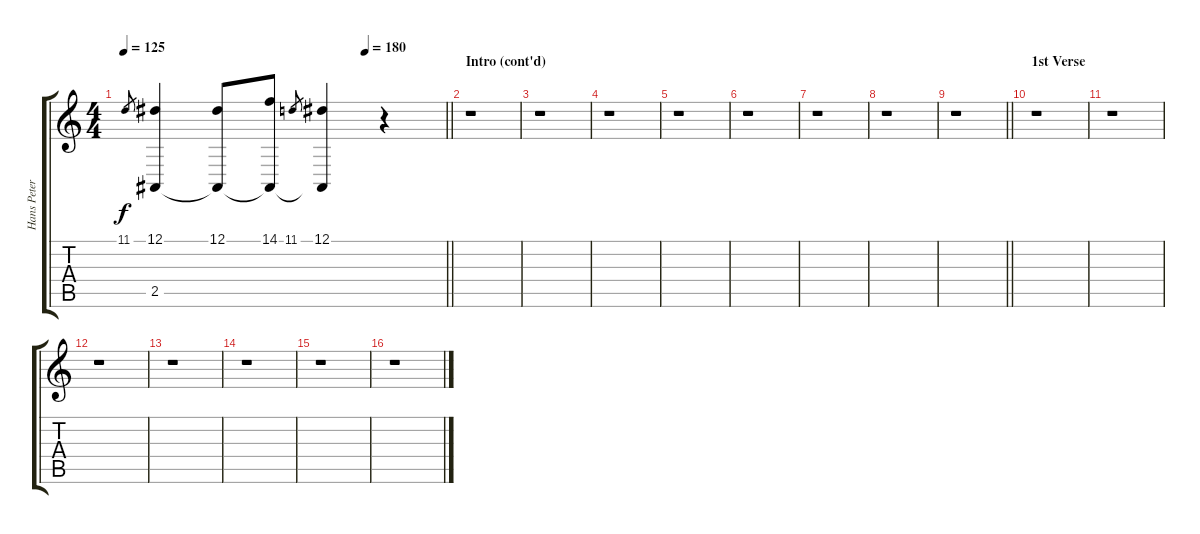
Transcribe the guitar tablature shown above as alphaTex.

\track ("Hans Peter Katzenburg" "Hans Peter") {instrument bagpipe}
\staff {score tabs}
\tuning (Eb4 Bb3 Gb3 Db3 Ab2 Eb2) {hide}
\ts (4 4)
\tempo 125
\tempo (180 0.75)
\clef g2
\barLineRight lightlight
\ks c
11.1.8{gr dy f} (12.1 2.5{t}).4 (12.1 2.5{t}).8 (14.1 2.5{t}).8 11.1.8{gr} (12.1 2.5{t}).4 r.4 |
\section ("" "Intro (cont'd)")
r.1 |
r.1 |
r.1 |
r.1 |
r.1 |
r.1 |
r.1 |
\barLineRight lightlight
r.1 |
\section ("" "1st Verse")
r.1 |
r.1 |
r.1 |
r.1 |
r.1 |
r.1 |
r.1
